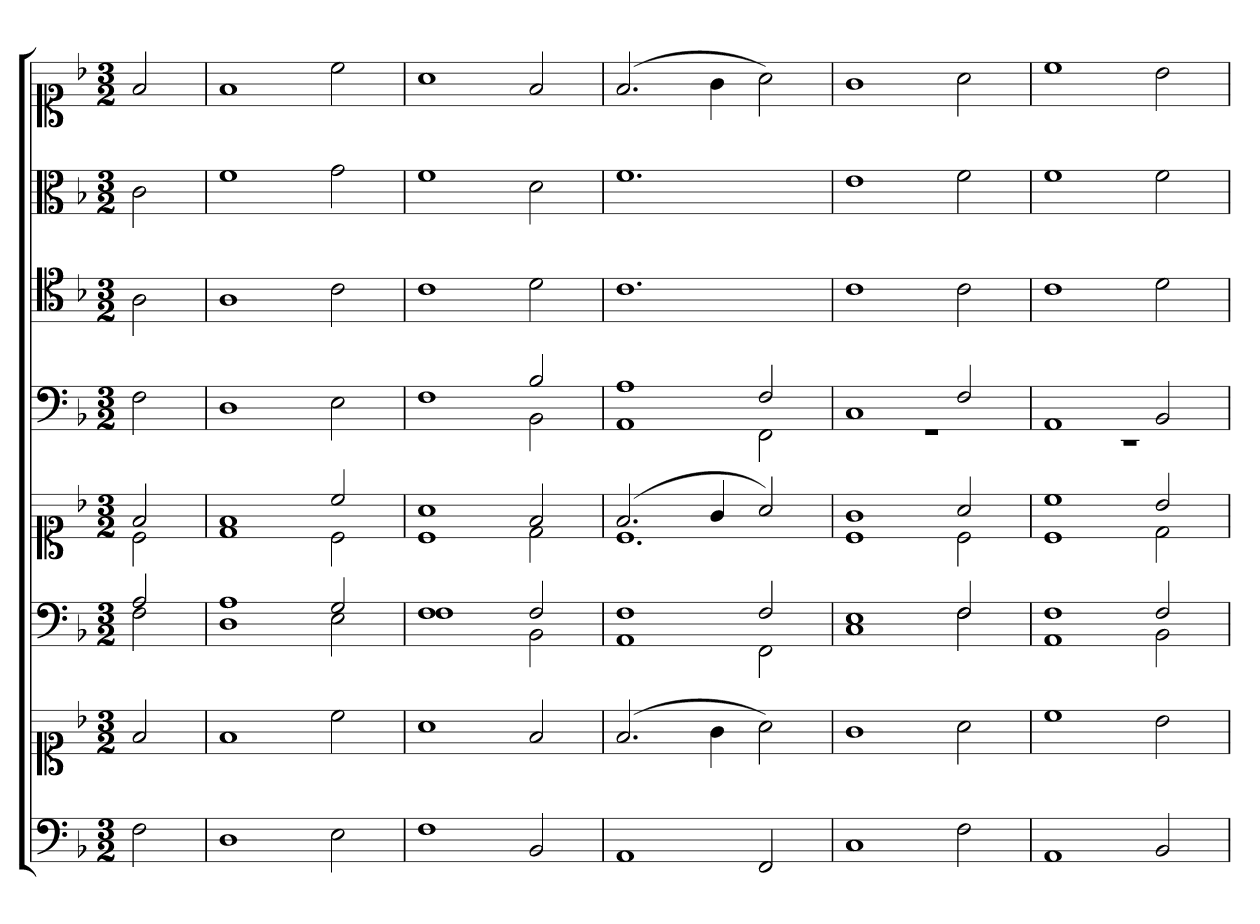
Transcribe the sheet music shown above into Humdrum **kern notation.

**kern	**kern	**kern	**kern	**kern	**kern	**kern	**kern
*part6	*part6	*part5	*part5	*part4	*part3	*part2	*part1
*staff8	*staff7	*staff6	*staff5	*staff4	*staff3	*staff2	*staff1
*clefF4	*clefC1	*clefF4	*clefC1	*clefF4	*clefC4	*clefC3	*clefC1
*k[b-]	*k[b-]	*k[b-]	*k[b-]	*k[b-]	*k[b-]	*k[b-]	*k[b-]
*F:	*F:	*F:	*F:	*F:	*F:	*F:	*F:
*M3/2	*M3/2	*M3/2	*M3/2	*M3/2	*M3/2	*M3/2	*M3/2
=1	=1	=1	=1	=1	=1	=1	=1
*	*	*^	*^	*	*	*	*
2F	2f	2A	2F	2f	2c	2F	2A	2c	2f
=2	=2	=2	=2	=2	=2	=2	=2	=2	=2
1D	1f	1A	1D	1f	1d	1D	1A	1f	1f
2E	2cc	2G	2E	2cc	2c	2E	2c	2g	2cc
=3	=3	=3	=3	=3	=3	=3	=3	=3	=3
*	*	*	*	*	*	*^	*	*	*
1F	1a	1F	1F	1a	1c	1F	1ryy	1c	1f	1a
2BB-	2f	2F	2BB-	2f	2d	2B-	2BB-	2d	2d	2f
=4	=4	=4	=4	=4	=4	=4	=4	=4	=4	=4
1AA	(2.f	1F	1AA	(2.f	1.c	1A	1AA	1.c	1.f	(2.f
.	4g	.	.	4g	.	.	.	.	.	4g
2FF	2a)	2F	2FF	2a)	.	2F	2FF	.	.	2a)
=5	=5	=5	=5	=5	=5	=5	=5	=5	=5	=5
1C	1g	1E	1C	1g	1c	1C	1.r	1c	1e	1g
2F	2a	2F	2F	2a	2c	2F	.	2c	2f	2a
=6	=6	=6	=6	=6	=6	=6	=6	=6	=6	=6
1AA	1cc	1F	1AA	1cc	1c	1AA	1.r	1c	1f	1cc
2BB-	2b-	2F	2BB-	2b-	2d	2BB-	.	2d	2f	2b-
*	*	*v	*v	*	*	*v	*v	*	*	*
*	*	*	*v	*v	*	*	*	*
=	=	=	=	=	=	=	=
*-	*-	*-	*-	*-	*-	*-	*-
